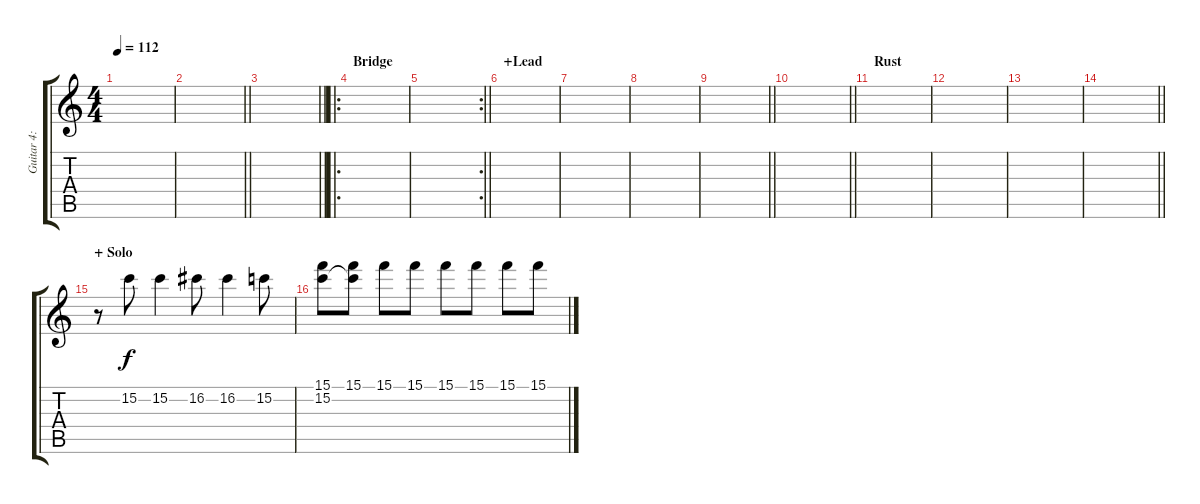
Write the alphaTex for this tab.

\track ("Guitar 4: Solo" "Guitar 4: ") {instrument overdrivenguitar}
\staff {score tabs}
\tuning (D4 A3 F3 C3 G2 C2) {hide}
\ts (4 4)
\tempo 112
\clef g2
\ks c
|
\barLineRight lightlight
|
\section ("" "")
\barLineRight lightlight
|
\ro
\section ("" "Bridge")
|
\rc 2
\barLineRight lightlight
|
\section ("" "+Lead")
|
|
|
\barLineRight lightlight
|
\section ("" "")
\barLineRight lightlight
|
\section ("" "Rust")
|
|
|
\barLineRight lightlight
|
\section ("" "+ Solo")
r.8 15.2.8 15.2.4 16.2.8 16.2.4 15.2.8 |
(15.1 15.2).8 (15.1 15.2{t}).8 15.1.8{volume 3} 15.1.8 15.1.8 15.1.8 15.1.8 15.1.8
